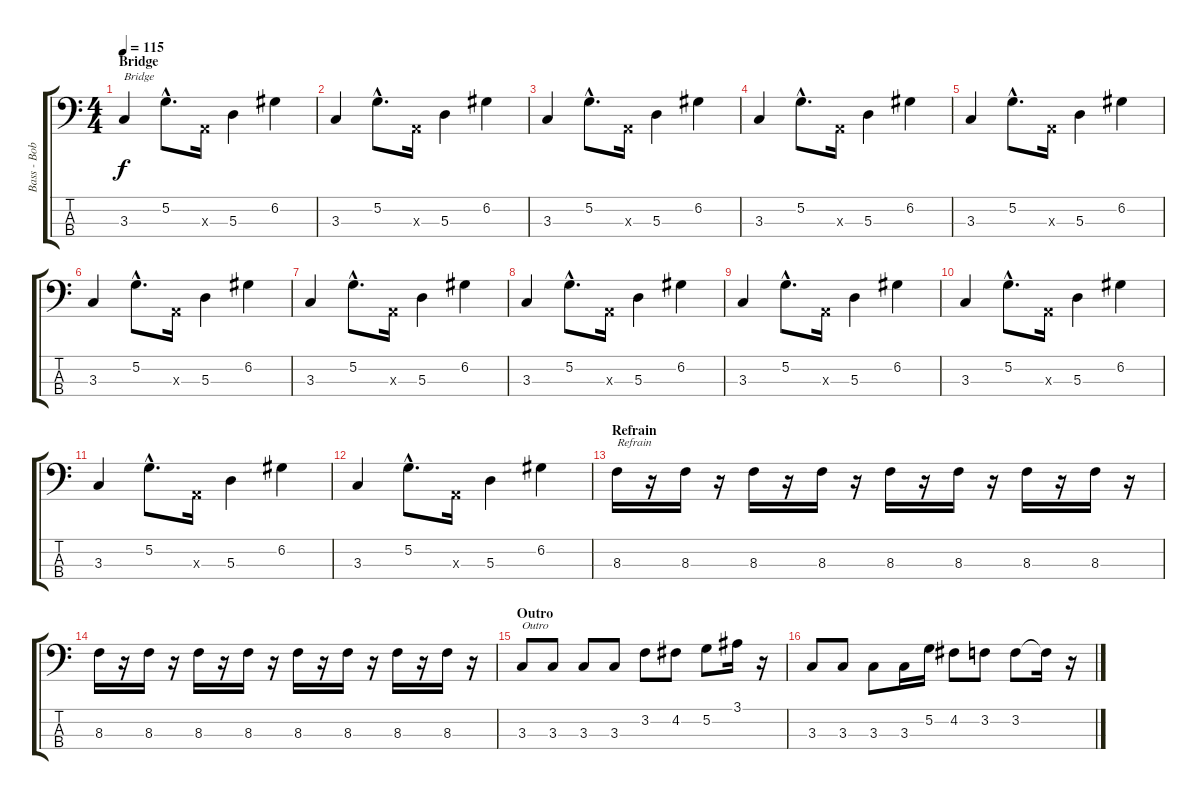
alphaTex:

\track ("Bass - Bob Hardy" "Bass - Bob") {instrument electricbasspick}
\staff {score tabs}
\tuning (G2 D2 A1 E1) {hide}
\ts (4 4)
\section ("" "Bridge")
\tempo 115
\clef f4
\ks c
3.3.4{txt "Bridge" dy f} 5.2{hac}.8{d} 0.3{x}.16 5.3.4 6.2.4 |
3.3.4 5.2{hac}.8{d} 0.3{x}.16 5.3.4 6.2.4 |
3.3.4 5.2{hac}.8{d} 0.3{x}.16 5.3.4 6.2.4 |
3.3.4 5.2{hac}.8{d} 0.3{x}.16 5.3.4 6.2.4 |
3.3.4 5.2{hac}.8{d} 0.3{x}.16 5.3.4 6.2.4 |
3.3.4 5.2{hac}.8{d} 0.3{x}.16 5.3.4 6.2.4 |
3.3.4 5.2{hac}.8{d} 0.3{x}.16 5.3.4 6.2.4 |
3.3.4 5.2{hac}.8{d} 0.3{x}.16 5.3.4 6.2.4 |
3.3.4 5.2{hac}.8{d} 0.3{x}.16 5.3.4 6.2.4 |
3.3.4 5.2{hac}.8{d} 0.3{x}.16 5.3.4 6.2.4 |
3.3.4 5.2{hac}.8{d} 0.3{x}.16 5.3.4 6.2.4 |
3.3.4 5.2{hac}.8{d} 0.3{x}.16 5.3.4 6.2.4 |
\section ("" "Refrain")
8.3.16{txt "Refrain"} r.16 8.3.16 r.16 8.3.16 r.16 8.3.16 r.16 8.3.16 r.16 8.3.16 r.16 8.3.16 r.16 8.3.16 r.16 |
8.3.16 r.16 8.3.16 r.16 8.3.16 r.16 8.3.16 r.16 8.3.16 r.16 8.3.16 r.16 8.3.16 r.16 8.3.16 r.16 |
\section ("" "Outro")
3.3.8{txt "Outro"} 3.3.8 3.3.8 3.3.8 3.2.8 4.2.8 5.2.8 3.1.16 r.16 |
3.3.8 3.3.8 3.3.8 3.3.16 5.2.16 4.2.8 3.2.8 3.2.8 3.2{t}.16 r.16
